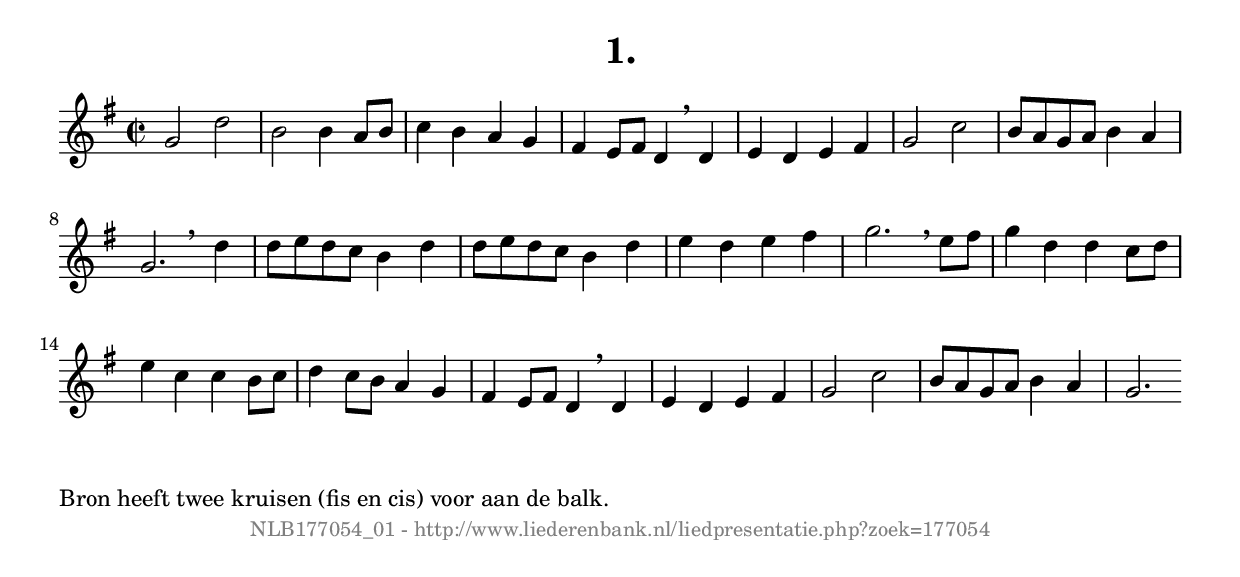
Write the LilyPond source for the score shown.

%
% produced by wce2krn 1.64 (7 June 2014)
%
\version"2.16"
#(append! paper-alist '(("long" . (cons (* 210 mm) (* 2000 mm)))))
#(set-default-paper-size "long")
sb = {\breathe}
mBreak = {\breathe }
bBreak = {\breathe }
x = {\once\override NoteHead #'style = #'cross }
gl=\glissando
itime={\override Staff.TimeSignature #'stencil = ##f }
ficta = {\once\set suggestAccidentals = ##t}
fine = {\once\override Score.RehearsalMark #'self-alignment-X = #1 \mark \markup {\italic{Fine}}}
dc = {\once\override Score.RehearsalMark #'self-alignment-X = #1 \mark \markup {\italic{D.C.}}}
dcf = {\once\override Score.RehearsalMark #'self-alignment-X = #1 \mark \markup {\italic{D.C. al Fine}}}
dcc = {\once\override Score.RehearsalMark #'self-alignment-X = #1 \mark \markup {\italic{D.C. al Coda}}}
ds = {\once\override Score.RehearsalMark #'self-alignment-X = #1 \mark \markup {\italic{D.S.}}}
dsf = {\once\override Score.RehearsalMark #'self-alignment-X = #1 \mark \markup {\italic{D.S. al Fine}}}
dsc = {\once\override Score.RehearsalMark #'self-alignment-X = #1 \mark \markup {\italic{D.S. al Coda}}}
pv = {\set Score.repeatCommands = #'((volta "1"))}
sv = {\set Score.repeatCommands = #'((volta "2"))}
tv = {\set Score.repeatCommands = #'((volta "3"))}
qv = {\set Score.repeatCommands = #'((volta "4"))}
xv = {\set Score.repeatCommands = #'((volta #f))}
\header{ tagline = ""
title = "1."
}
\score {{
\key g \major
\relative g'
{
\set melismaBusyProperties = #'()
\time 2/2
\tempo 4=120
\override Score.MetronomeMark #'transparent = ##t
\override Score.RehearsalMark #'break-visibility = #(vector #t #t #f)
g2 d' b b4 a8 b c4 b a g fis4 e8 fis d4 \mBreak
d4 e d e fis g2 c b8 a g a b4 a g2. \bar ":|:" \bBreak
d'4 d8 e d c b4 d d8 e d c b4 d e d e fis g2. \mBreak
e8 fis g4 d d c8 d e4 c c b8 c d4 c8 b a4 g fis e8 fis d4 \mBreak
d4 e d e fis g2 c b8 a g a b4 a g2. \bar ":|"
 }}
 \midi { }
 \layout {
            indent = 0.0\cm
}
}
\markup { \wordwrap-string #" 
Bron heeft twee kruisen (fis en cis) voor aan de balk.
"}
\markup { \vspace #0 } \markup { \with-color #grey \fill-line { \center-column { \smaller "NLB177054_01 - http://www.liederenbank.nl/liedpresentatie.php?zoek=177054" } } }
